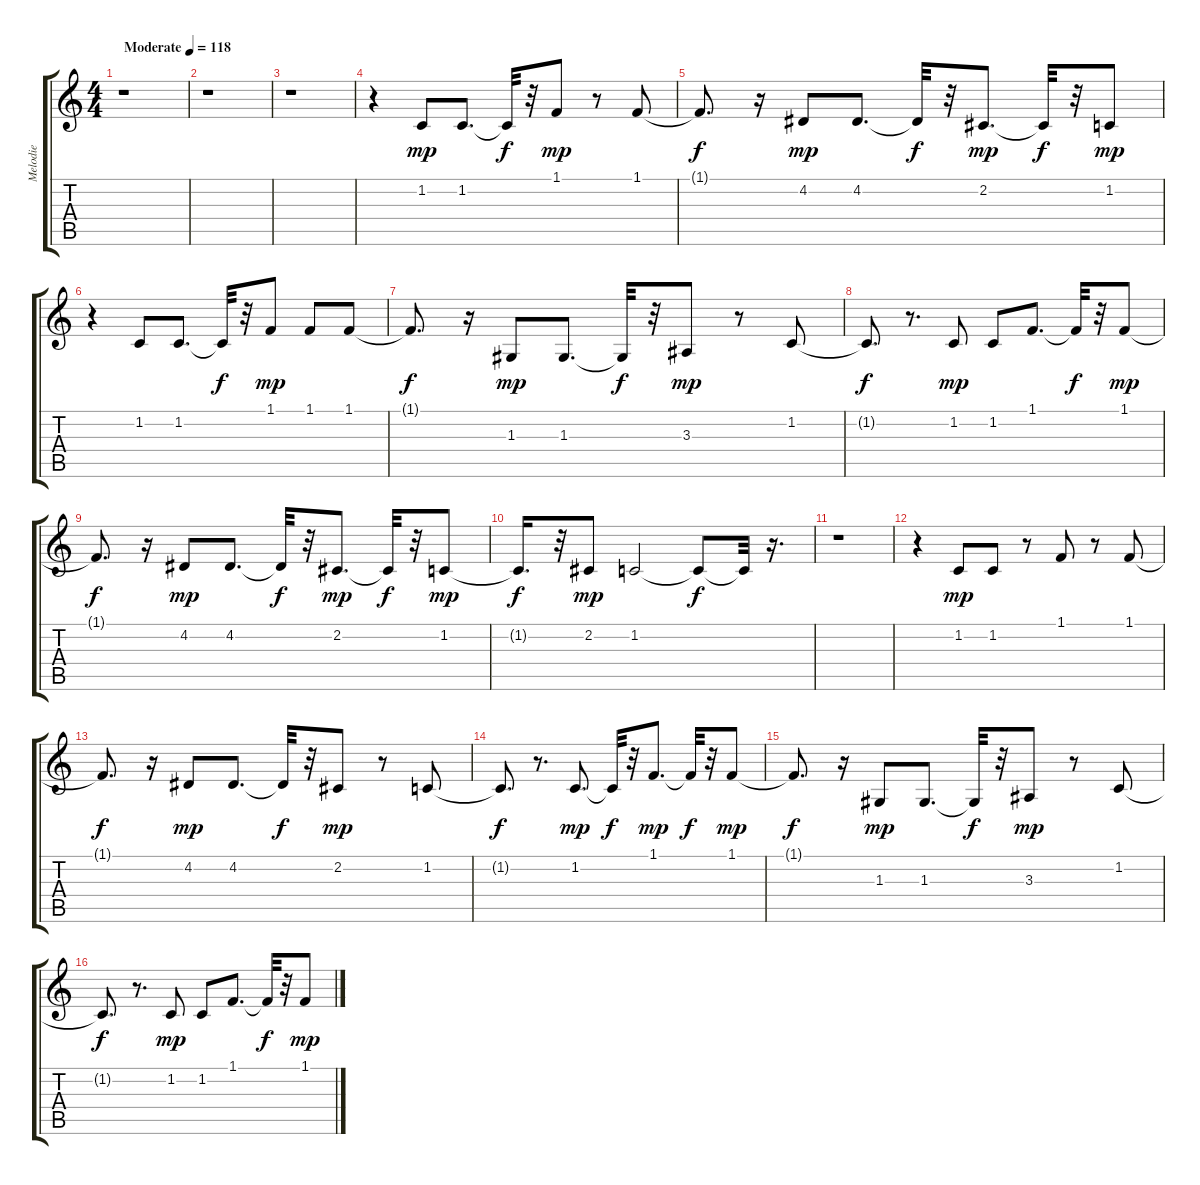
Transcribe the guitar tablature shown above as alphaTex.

\track ("Melodie" "Melodie") {instrument trombone}
\staff {score tabs}
\tuning (E4 B3 G3 D3 A2 E2) {hide}
\ts (4 4)
\tempo (118 "Moderate")
\clef g2
\ks c
r.1{dy mp instrument trombone} |
r.1 |
r.1 |
r.4 1.2.8 1.2.8{d} 1.2{t}.32{dy f} r.32 1.1.8{dy mp} r.8 1.1.8 |
1.1{t}.8{d dy f} r.16 4.2.8{dy mp} 4.2.8{d} 4.2{t}.32{dy f} r.32 2.2.8{d dy mp} 2.2{t}.32{dy f} r.32 1.2.8{dy mp} |
r.4 1.2.8 1.2.8{d} 1.2{t}.32{dy f} r.32 1.1.8{dy mp} 1.1.8 1.1.8 |
1.1{t}.8{d dy f} r.16 1.3.8{dy mp} 1.3.8{d} 1.3{t}.32{dy f} r.32 3.3.8{dy mp} r.8 1.2.8 |
1.2{t}.8{d dy f} r.8{d} 1.2.8{dy mp} 1.2.8 1.1.8{d} 1.1{t}.32{dy f} r.32 1.1.8{dy mp} |
1.1{t}.8{d dy f} r.16 4.2.8{dy mp} 4.2.8{d} 4.2{t}.32{dy f} r.32 2.2.8{d dy mp} 2.2{t}.32{dy f} r.32 1.2.8{dy mp} |
1.2{t}.16{d dy f} r.32 2.2.8{dy mp} 1.2.2 1.2{t}.8{dy f} 1.2{t}.32 r.16{d} |
r.1 |
r.4 1.2.8{dy mp} 1.2.8 r.8 1.1.8 r.8 1.1.8 |
1.1{t}.8{d dy f} r.16 4.2.8{dy mp} 4.2.8{d} 4.2{t}.32{dy f} r.32 2.2.8{dy mp} r.8 1.2.8 |
1.2{t}.8{d dy f} r.8{d} 1.2.8{d dy mp} 1.2{t}.32{dy f} r.32 1.1.8{d dy mp} 1.1{t}.32{dy f} r.32 1.1.8{dy mp} |
1.1{t}.8{d dy f} r.16 1.3.8{dy mp} 1.3.8{d} 1.3{t}.32{dy f} r.32 3.3.8{dy mp} r.8 1.2.8 |
1.2{t}.8{d dy f} r.8{d} 1.2.8{dy mp} 1.2.8 1.1.8{d} 1.1{t}.32{dy f} r.32 1.1.8{dy mp}
